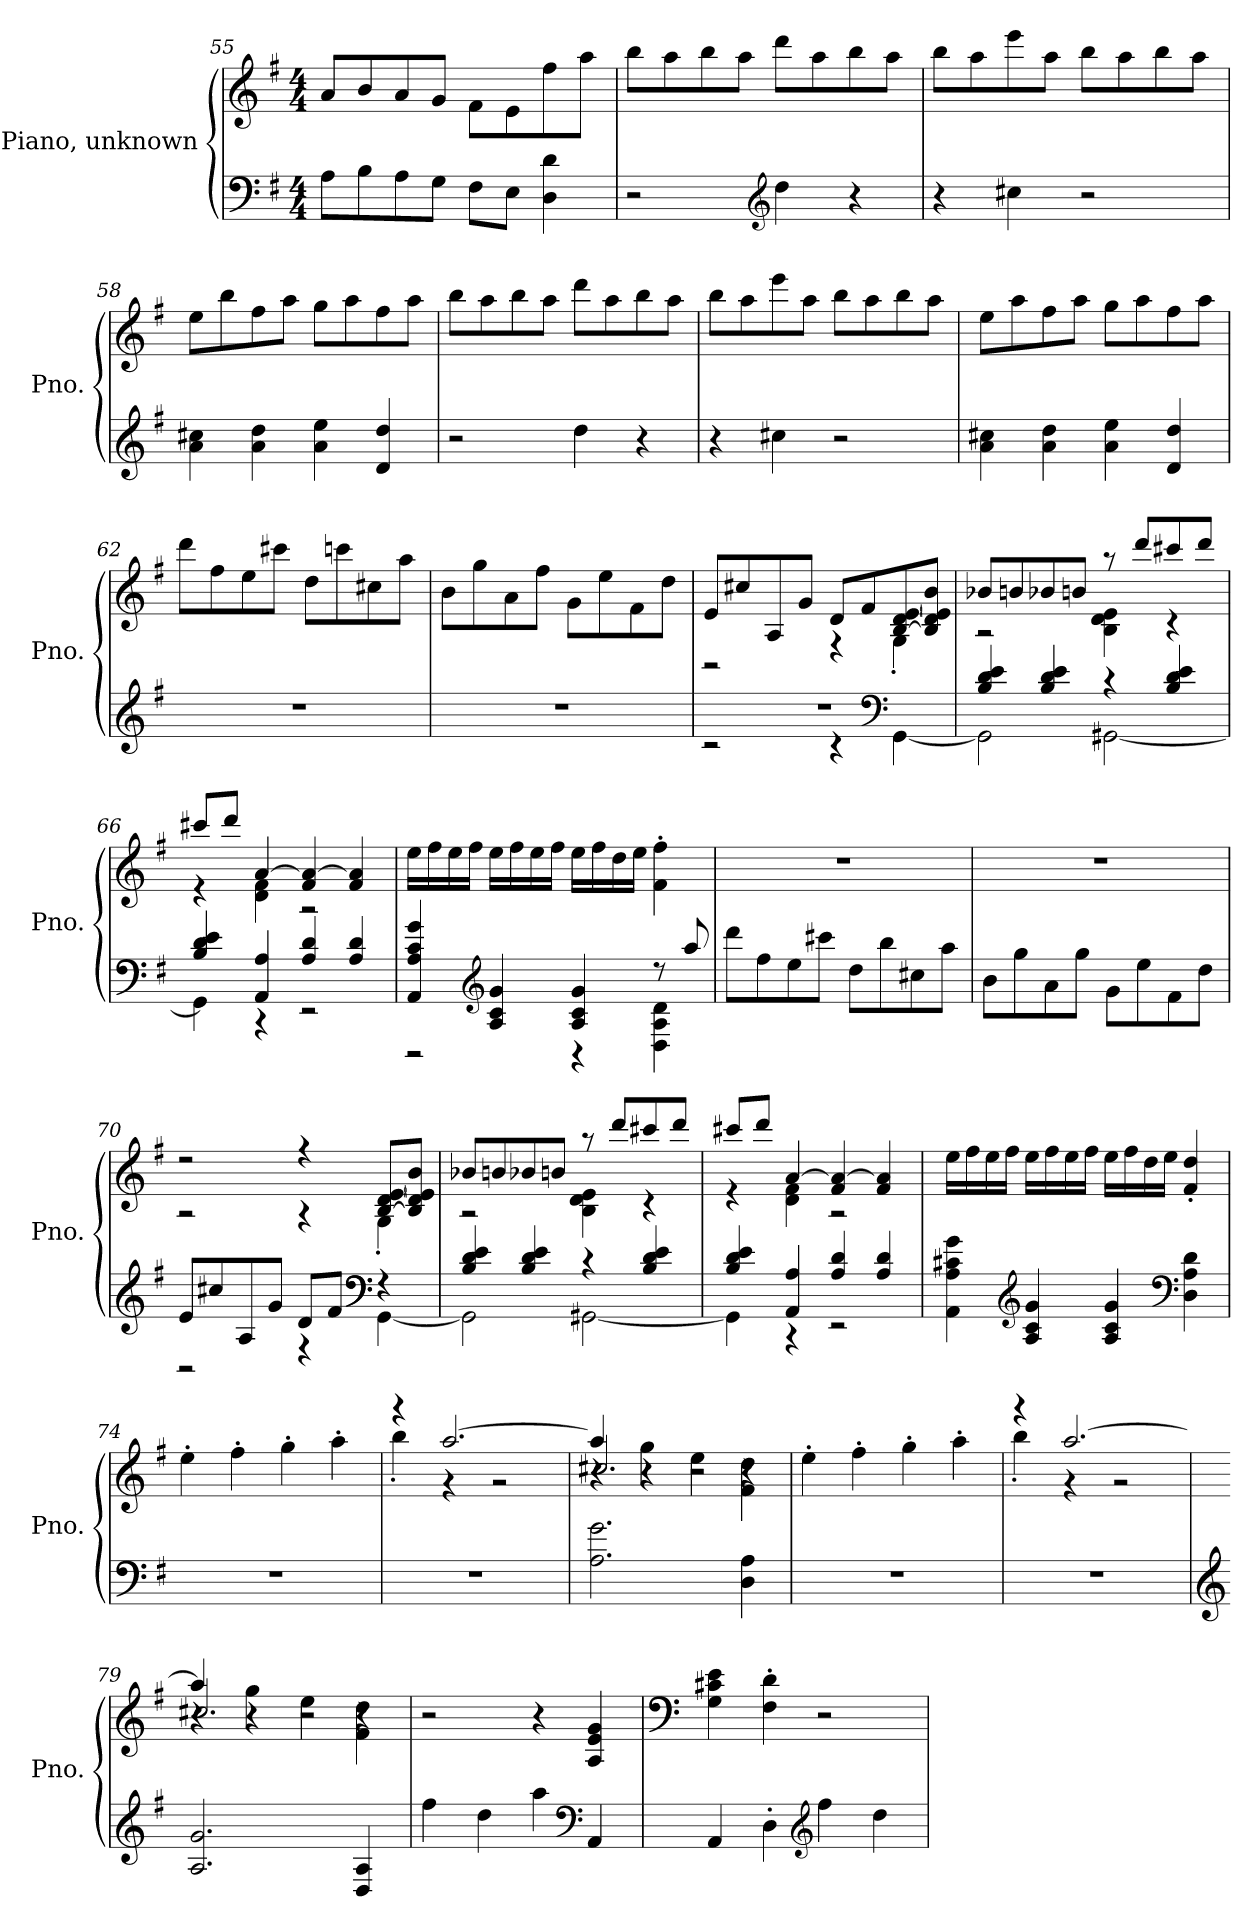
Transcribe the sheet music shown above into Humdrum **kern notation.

**kern	**kern
*part1	*part1
*staff2	*staff1
*I"Piano, unknown	*
*I'Pno.	*
*clefF4	*clefG2
*k[f#]	*k[f#]
*M4/4	*M4/4
=55	=55
8A\L	8a/L
8B\	8b/
8A\	8a/
8G\J	8g/J
8F#\L	8f#\L
8E\J	8e\
4D\ 4d\	8ff#\
.	8aa\J
=56	=56
2r	8bb\L
.	8aa\
.	8bb\
.	8aa\J
*clefG2	*
4dd\	8ddd\L
.	8aa\
4r	8bb\
.	8aa\J
=57	=57
4r	8bb\L
.	8aa\
4cc#X\	8eee\
.	8aa\J
2r	8bb\L
.	8aa\
.	8bb\
.	8aa\J
!!LO:LB:g=z
=58	=58
4a\ 4cc#X\	8ee\L
.	8bb\
4a\ 4dd\	8ff#\
.	8aa\J
4a\ 4ee\	8gg\L
.	8aa\
4d/ 4dd/	8ff#\
.	8aa\J
=59	=59
2r	8bb\L
.	8aa\
.	8bb\
.	8aa\J
4dd\	8ddd\L
.	8aa\
4r	8bb\
.	8aa\J
=60	=60
4r	8bb\L
.	8aa\
4cc#X\	8eee\
.	8aa\J
2r	8bb\L
.	8aa\
.	8bb\
.	8aa\J
=61	=61
4a\ 4cc#X\	8ee\L
.	8aa\
4a\ 4dd\	8ff#\
.	8aa\J
4a\ 4ee\	8gg\L
.	8aa\
4d/ 4dd/	8ff#\
.	8aa\J
!!LO:LB:g=z
=62	=62
1r	8ddd\L
.	8ff#\
.	8ee\
.	8ccc#X\J
.	8dd\L
.	8cccn\
.	8cc#X\
.	8aa\J
=63	=63
1r	8b\L
.	8gg\
.	8a\
.	8ff#\J
.	8g\L
.	8ee\
.	8f#\
.	8dd\J
=64	=64
*^	*^
1r	2r	8e/L	2r
.	.	8cc#X/	.
.	.	8A/	.
.	.	8g/J	.
.	4r	8d/L	4r
.	.	8f#/	.
*clefF4	*	*	*
.	[4GG\	[8B/ [8d/ [8e/	4G'\
.	.	8B/] 8d/] 8e/] 8b/J	.
=65	=65	=65	=65
4B/ 4d/ 4e/	2GG\]	8b-X/L	2r
.	.	8bn/	.
4B/ 4d/ 4e/	.	8b-X/	.
.	.	8bn/J	.
4r	[2GG#X\	8r	4B\ 4d\ 4e\
.	.	8ddd/L	.
4B/ 4d/ 4e/	.	8ccc#X/	4r
.	.	8ddd/J	.
!!LO:PB:g=z	!!
=66	=66	=66	=66
4B/ 4d/ 4e/	4GG#\]	8ccc#X/L	4r
.	.	8ddd/J	.
4AA/ 4A/	4r	[4a/	4d\ 4f#\
4A/ 4d/	2r	4f#/ 4a/_	2r
4A/ 4d/	.	4f#/ 4a/]	.
*	*	*v	*v
=67	=67	=67
4AA/ 4A/ 4c/ 4g/	2r	16ee\LL
.	.	16ff#\
.	.	16ee\
.	.	16ff#\JJ
*clefG2	*	*
4A/ 4c/ 4g/	.	16ee\LL
.	.	16ff#\
.	.	16ee\
.	.	16ff#\JJ
4A/ 4c/ 4g/	4r	16ee\LL
.	.	16ff#\
.	.	16dd\
.	.	16ee\JJ
8r	4D\ 4A\ 4d\	4f#\' 4ff#\'
8aa/	.	.
*v	*v	*
=68	=68
8ddd\L	1r
8ff#\	.
8ee\	.
8ccc#X\J	.
8dd\L	.
8bb\	.
8cc#X\	.
8aa\J	.
=69	=69
8b\L	1r
8gg\	.
8a\	.
8gg\J	.
8g\L	.
8ee\	.
8f#\	.
8dd\J	.
!!LO:LB:g=z
=70	=70
*^	*^
8e/L	2r	2r	2r
8cc#X/	.	.	.
8A/	.	.	.
8g/J	.	.	.
8d/L	4r	4r	4r
8f#/J	.	.	.
*clefF4	*	*	*
4r	[4GG\	[8B/ [8d/ [8e/L	4G'\
.	.	8B/] 8d/] 8e/] 8b/J	.
=71	=71	=71	=71
4B/ 4d/ 4e/	2GG\]	8b-X/L	2r
.	.	8bn/	.
4B/ 4d/ 4e/	.	8b-X/	.
.	.	8bn/J	.
4r	[2GG#X\	8r	4B\ 4d\ 4e\
.	.	8ddd/L	.
4B/ 4d/ 4e/	.	8ccc#X/	4r
.	.	8ddd/J	.
=72	=72	=72	=72
4B/ 4d/ 4e/	4GG#\]	8ccc#X/L	4r
.	.	8ddd/J	.
4AA/ 4A/	4r	[4a/	4d\ 4f#\
4A/ 4d/	2r	4f#/ 4a/_	2r
4A/ 4d/	.	4f#/ 4a/]	.
*v	*v	*	*
*	*v	*v
!!LO:LB:g=z
=73	=73
4AA\ 4A\ 4c#X\ 4g\	16ee\LL
.	16ff#\
.	16ee\
.	16ff#\JJ
*clefG2	*
4A/ 4c#/ 4g/	16ee\LL
.	16ff#\
.	16ee\
.	16ff#\JJ
4A/ 4c#/ 4g/	16ee\LL
.	16ff#\
.	16dd\
.	16ee\JJ
*clefF4	*
4D\ 4A\ 4d\	4f#/' 4dd/'
=74	=74
1r	4ee'\
.	4ff#'\
.	4gg'\
.	4aa'\
=75	=75
*	*^
1r	4r	4bb'\
.	[2.aa/	4r
.	.	2r
=76	=76	=76
*	*	*^
2.A\ 2.g\	4aa/]	4r	2.cc#X/
.	4r	4gg\	.
.	2r	4ee\	.
4D\ 4A\	.	4f#\ 4dd\	4r
*	*v	*v	*v
=77	=77
1r	4ee'\
.	4ff#'\
.	4gg'\
.	4aa'\
=78	=78
*	*^
1r	4r	4bb'\
.	[2.aa/	4r
.	.	2r
*	*v	*v
!!LO:LB:g=z
=79	=79
*clefG2	*
*	*^
*	*	*^
2.A/ 2.g/	4aa/]	4r	2.cc#X/
.	4r	4gg\	.
.	2r	4ee\	.
4D/ 4A/	.	4f#\ 4dd\	4r
*	*v	*v	*v
=80	=80
4ff#\	2r
4dd\	.
4aa\	4r
*clefF4	*
4AA/	4A/ 4e/ 4g/
=81	=81
*	*clefF4
4AA/	4G\ 4c#X\ 4e\
4D'\	4F#\' 4d\'
*clefG2	*
4ff#\	2r
4dd\	.
=	=
*-	*-
